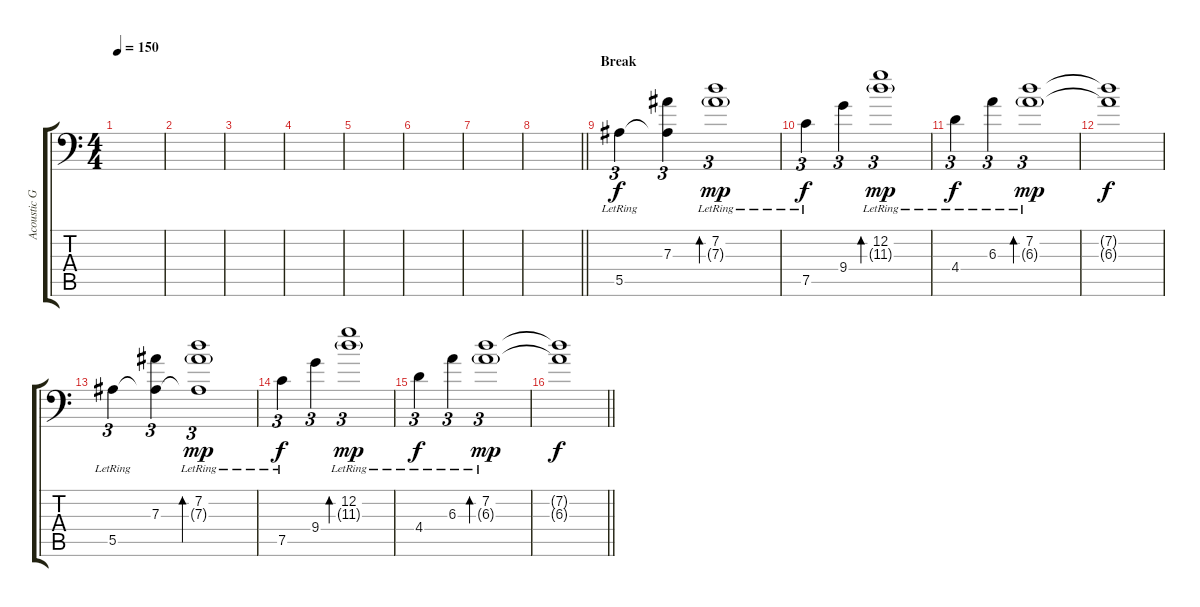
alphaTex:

\track ("Acoustic Guitar and Strings" "Acoustic G") {instrument acousticguitarsteel}
\staff {score tabs}
\tuning (C4 G3 Eb3 Bb2 F2 Bb1) {hide}
\ts (4 4)
\tempo 150
\clef f4
\ks c
|
|
|
|
|
|
|
\barLineRight lightlight
|
\section ("" "Break")
5.5{lr}.4{tu (3 2) instrument acousticguitarsteel} (7.3 5.5{t}).4{tu (3 2)} (7.2{lr} 7.3{g}).1{tu (3 2) bd 60 dy mp} |
7.5{lr}.4{tu (3 2) dy f} 9.4.4{tu (3 2)} (12.2 11.3{g lr}).1{tu (3 2) bd 60 dy mp} |
4.4{lr}.4{tu (3 2) dy f} 6.3{lr}.4{tu (3 2)} (7.2{lr} 6.3{g}).1{tu (3 2) bd 60 dy mp} |
(7.2{t} 6.3{t}).1{dy f} |
5.5{lr}.4{tu (3 2) instrument acousticguitarsteel} (7.3 5.5{t}).4{tu (3 2)} (7.2{lr} 7.3{g} 5.5{t}).1{tu (3 2) bd 60 dy mp} |
7.5{lr}.4{tu (3 2) dy f} 9.4.4{tu (3 2)} (12.2 11.3{g lr}).1{tu (3 2) bd 60 dy mp} |
4.4{lr}.4{tu (3 2) dy f} 6.3{lr}.4{tu (3 2)} (7.2{lr} 6.3{g}).1{tu (3 2) bd 60 dy mp} |
\barLineRight lightlight
(7.2{t} 6.3{t}).1{dy f}
